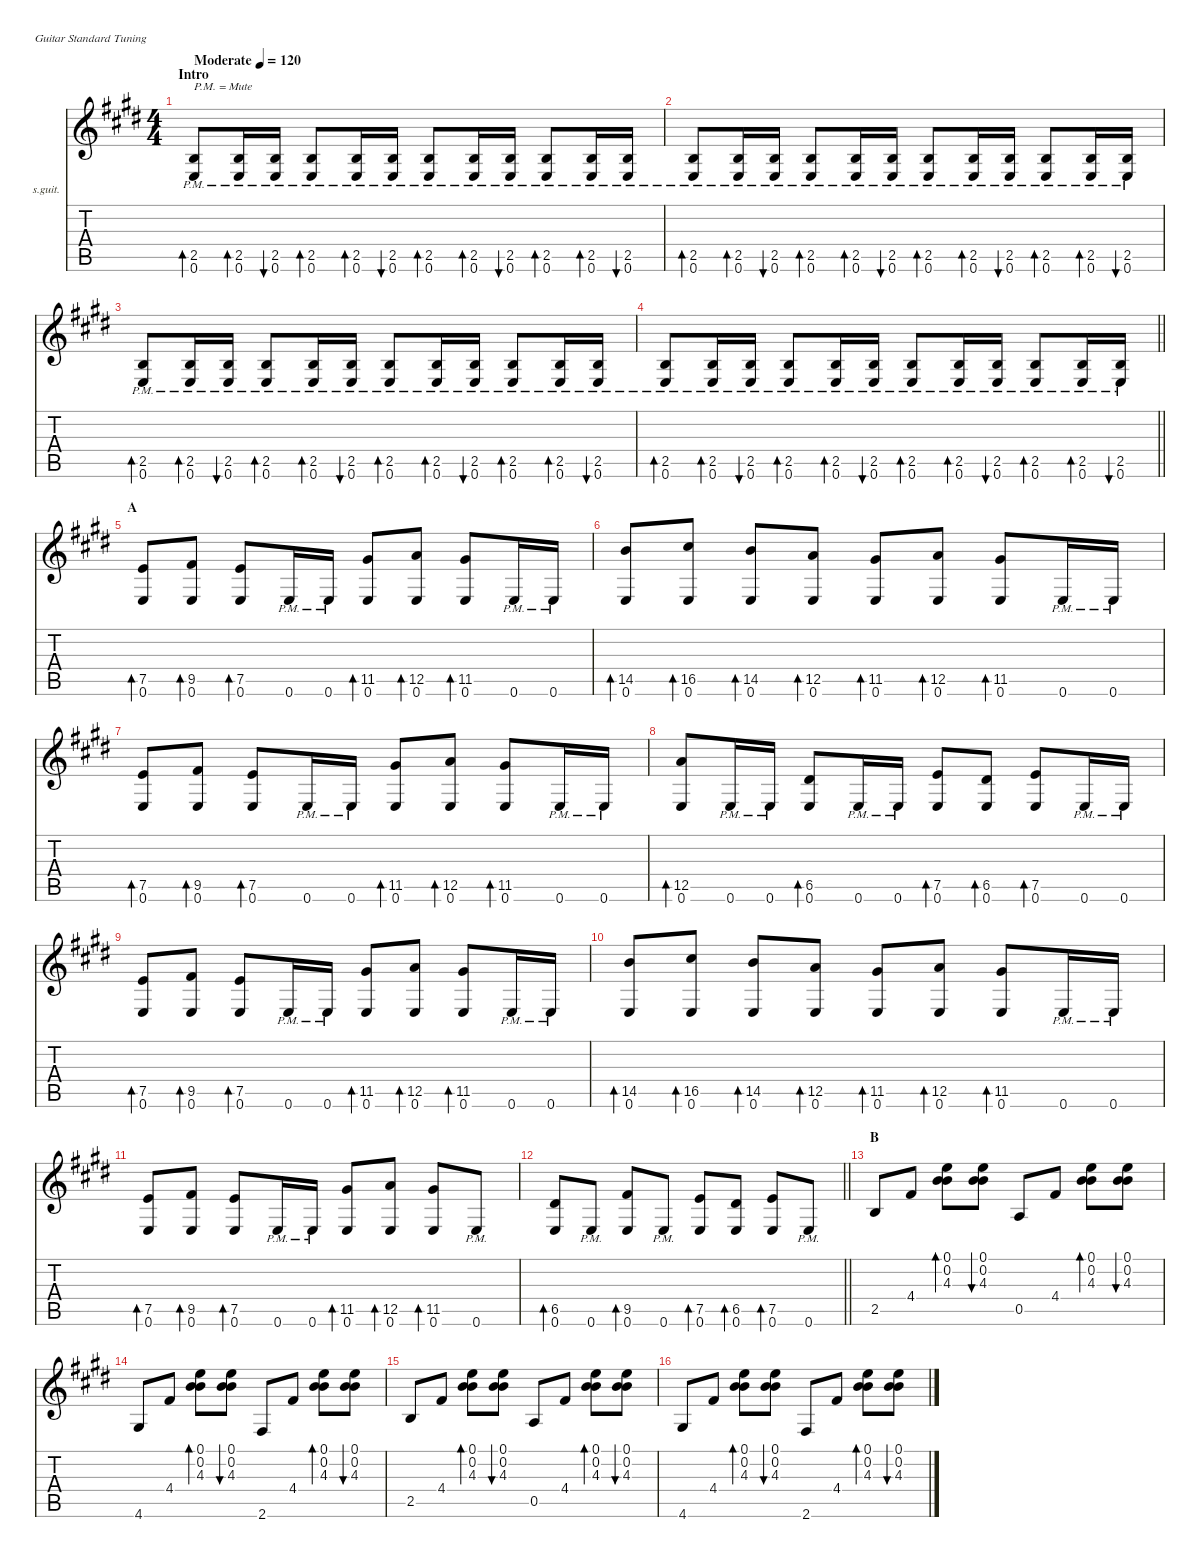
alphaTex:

\hideDynamics
\bracketExtendMode nobrackets
\firstSystemTrackNameOrientation horizontal
\otherSystemsTrackNameOrientation horizontal
\track ("A.Guitar 1" "s.guit.") {instrument acousticguitarsteel}
\staff {score tabs}
\tuning (E4 B3 G3 D3 A2 E2)
\ts (4 4)
\beaming (8 2 2 2 2)
\section ("" "Intro")
\tempo (120 "Moderate")
\clef g2
\ks e
(2.5{pm acc forcenatural} 0.6{pm acc forcenatural}).8{bd 30 txt "P.M. = Mute" dy f instrument acousticguitarsteel} (2.5{pm acc forcenatural} 0.6{pm acc forcenatural}).16{bd 30} (2.5{pm acc forcenatural} 0.6{pm acc forcenatural}).16{bu 30} (2.5{pm acc forcenatural} 0.6{pm acc forcenatural}).8{bd 30} (2.5{pm acc forcenatural} 0.6{pm acc forcenatural}).16{bd 30} (2.5{pm acc forcenatural} 0.6{pm acc forcenatural}).16{bu 30} (2.5{pm acc forcenatural} 0.6{pm acc forcenatural}).8{bd 30} (2.5{pm acc forcenatural} 0.6{pm acc forcenatural}).16{bd 30} (2.5{pm acc forcenatural} 0.6{pm acc forcenatural}).16{bu 30} (2.5{pm acc forcenatural} 0.6{pm acc forcenatural}).8{bd 30} (2.5{pm acc forcenatural} 0.6{pm acc forcenatural}).16{bd 30} (2.5{pm acc forcenatural} 0.6{pm acc forcenatural}).16{bu 30} |
(2.5{pm acc forcenatural} 0.6{pm acc forcenatural}).8{bd 30} (2.5{pm acc forcenatural} 0.6{pm acc forcenatural}).16{bd 30} (2.5{pm acc forcenatural} 0.6{pm acc forcenatural}).16{bu 30} (2.5{pm acc forcenatural} 0.6{pm acc forcenatural}).8{bd 30} (2.5{pm acc forcenatural} 0.6{pm acc forcenatural}).16{bd 30} (2.5{pm acc forcenatural} 0.6{pm acc forcenatural}).16{bu 30} (2.5{pm acc forcenatural} 0.6{pm acc forcenatural}).8{bd 30} (2.5{pm acc forcenatural} 0.6{pm acc forcenatural}).16{bd 30} (2.5{pm acc forcenatural} 0.6{pm acc forcenatural}).16{bu 30} (2.5{pm acc forcenatural} 0.6{pm acc forcenatural}).8{bd 30} (2.5{pm acc forcenatural} 0.6{pm acc forcenatural}).16{bd 30} (2.5{pm acc forcenatural} 0.6{pm acc forcenatural}).16{bu 30} |
(2.5{pm acc forcenatural} 0.6{pm acc forcenatural}).8{bd 30} (2.5{pm acc forcenatural} 0.6{pm acc forcenatural}).16{bd 30} (2.5{pm acc forcenatural} 0.6{pm acc forcenatural}).16{bu 30} (2.5{pm acc forcenatural} 0.6{pm acc forcenatural}).8{bd 30} (2.5{pm acc forcenatural} 0.6{pm acc forcenatural}).16{bd 30} (2.5{pm acc forcenatural} 0.6{pm acc forcenatural}).16{bu 30} (2.5{pm acc forcenatural} 0.6{pm acc forcenatural}).8{bd 30} (2.5{pm acc forcenatural} 0.6{pm acc forcenatural}).16{bd 30} (2.5{pm acc forcenatural} 0.6{pm acc forcenatural}).16{bu 30} (2.5{pm acc forcenatural} 0.6{pm acc forcenatural}).8{bd 30} (2.5{pm acc forcenatural} 0.6{pm acc forcenatural}).16{bd 30} (2.5{pm acc forcenatural} 0.6{pm acc forcenatural}).16{bu 30} |
\barLineRight lightlight
(2.5{pm acc forcenatural} 0.6{pm acc forcenatural}).8{bd 30} (2.5{pm acc forcenatural} 0.6{pm acc forcenatural}).16{bd 30} (2.5{pm acc forcenatural} 0.6{pm acc forcenatural}).16{bu 30} (2.5{pm acc forcenatural} 0.6{pm acc forcenatural}).8{bd 30} (2.5{pm acc forcenatural} 0.6{pm acc forcenatural}).16{bd 30} (2.5{pm acc forcenatural} 0.6{pm acc forcenatural}).16{bu 30} (2.5{pm acc forcenatural} 0.6{pm acc forcenatural}).8{bd 30} (2.5{pm acc forcenatural} 0.6{pm acc forcenatural}).16{bd 30} (2.5{pm acc forcenatural} 0.6{pm acc forcenatural}).16{bu 30} (2.5{pm acc forcenatural} 0.6{pm acc forcenatural}).8{bd 30} (2.5{pm acc forcenatural} 0.6{pm acc forcenatural}).16{bd 30} (2.5{pm acc forcenatural} 0.6{pm acc forcenatural}).16{bu 30} |
\section ("" "A")
(7.5{acc forcenatural} 0.6{acc forcenatural}).8{bd 30} (9.5{acc #} 0.6{acc forcenatural}).8{bd 30} (7.5{acc forcenatural} 0.6{acc forcenatural}).8{bd 30} 0.6{pm acc forcenatural}.16 0.6{pm acc forcenatural}.16 (11.5{acc #} 0.6{acc forcenatural}).8{bd 30} (12.5{acc forcenatural} 0.6{acc forcenatural}).8{bd 30} (11.5{acc #} 0.6{acc forcenatural}).8{bd 30} 0.6{pm acc forcenatural}.16 0.6{pm acc forcenatural}.16 |
(14.5{acc forcenatural} 0.6{acc forcenatural}).8{bd 30} (16.5{acc #} 0.6{acc forcenatural}).8{bd 30} (14.5{acc forcenatural} 0.6{acc forcenatural}).8{bd 30} (12.5{acc forcenatural} 0.6{acc forcenatural}).8{bd 30} (11.5{acc #} 0.6{acc forcenatural}).8{bd 30} (12.5{acc forcenatural} 0.6{acc forcenatural}).8{bd 30} (11.5{acc #} 0.6{acc forcenatural}).8{bd 30} 0.6{pm acc forcenatural}.16 0.6{pm acc forcenatural}.16 |
(7.5{acc forcenatural} 0.6{acc forcenatural}).8{bd 30} (9.5{acc #} 0.6{acc forcenatural}).8{bd 30} (7.5{acc forcenatural} 0.6{acc forcenatural}).8{bd 30} 0.6{pm acc forcenatural}.16 0.6{pm acc forcenatural}.16 (11.5{acc #} 0.6{acc forcenatural}).8{bd 30} (12.5{acc forcenatural} 0.6{acc forcenatural}).8{bd 30} (11.5{acc #} 0.6{acc forcenatural}).8{bd 30} 0.6{pm acc forcenatural}.16 0.6{pm acc forcenatural}.16 |
(12.5{acc forcenatural} 0.6{acc forcenatural}).8{bd 30} 0.6{pm acc forcenatural}.16 0.6{pm acc forcenatural}.16 (6.5{acc #} 0.6{acc forcenatural}).8{bd 30} 0.6{pm acc forcenatural}.16 0.6{pm acc forcenatural}.16 (7.5{acc forcenatural} 0.6{acc forcenatural}).8{bd 30} (6.5{acc #} 0.6{acc forcenatural}).8{bd 30} (7.5{acc forcenatural} 0.6{acc forcenatural}).8{bd 30} 0.6{pm acc forcenatural}.16 0.6{pm acc forcenatural}.16 |
(7.5{acc forcenatural} 0.6{acc forcenatural}).8{bd 30} (9.5{acc #} 0.6{acc forcenatural}).8{bd 30} (7.5{acc forcenatural} 0.6{acc forcenatural}).8{bd 30} 0.6{pm acc forcenatural}.16 0.6{pm acc forcenatural}.16 (11.5{acc #} 0.6{acc forcenatural}).8{bd 30} (12.5{acc forcenatural} 0.6{acc forcenatural}).8{bd 30} (11.5{acc #} 0.6{acc forcenatural}).8{bd 30} 0.6{pm acc forcenatural}.16 0.6{pm acc forcenatural}.16 |
(14.5{acc forcenatural} 0.6{acc forcenatural}).8{bd 30} (16.5{acc #} 0.6{acc forcenatural}).8{bd 30} (14.5{acc forcenatural} 0.6{acc forcenatural}).8{bd 30} (12.5{acc forcenatural} 0.6{acc forcenatural}).8{bd 30} (11.5{acc #} 0.6{acc forcenatural}).8{bd 30} (12.5{acc forcenatural} 0.6{acc forcenatural}).8{bd 30} (11.5{acc #} 0.6{acc forcenatural}).8{bd 30} 0.6{pm acc forcenatural}.16 0.6{pm acc forcenatural}.16 |
(7.5{acc forcenatural} 0.6{acc forcenatural}).8{bd 30} (9.5{acc #} 0.6{acc forcenatural}).8{bd 30} (7.5{acc forcenatural} 0.6{acc forcenatural}).8{bd 30} 0.6{pm acc forcenatural}.16 0.6{pm acc forcenatural}.16 (11.5{acc #} 0.6{acc forcenatural}).8{bd 30} (12.5{acc forcenatural} 0.6{acc forcenatural}).8{bd 30} (11.5{acc #} 0.6{acc forcenatural}).8{bd 30} 0.6{pm acc forcenatural}.8 |
\barLineRight lightlight
(6.5{acc #} 0.6{acc forcenatural}).8{bd 30} 0.6{pm acc forcenatural}.8 (9.5{acc #} 0.6{acc forcenatural}).8{bd 30} 0.6{pm acc forcenatural}.8 (7.5{acc forcenatural} 0.6{acc forcenatural}).8{bd 30} (6.5{acc #} 0.6{acc forcenatural}).8{bd 30} (7.5{acc forcenatural} 0.6{acc forcenatural}).8{bd 30} 0.6{pm acc forcenatural}.8 |
\section ("" "B")
2.5{acc forcenatural}.8 4.4{acc #}.8 (0.1{acc forcenatural} 0.2{acc forcenatural} 4.3{acc forcenatural}).8{bd 30} (0.1{acc forcenatural} 0.2{acc forcenatural} 4.3{acc forcenatural}).8{bu 30} 0.5{acc forcenatural}.8 4.4{acc #}.8 (0.1{acc forcenatural} 0.2{acc forcenatural} 4.3{acc forcenatural}).8{bd 30} (0.1{acc forcenatural} 0.2{acc forcenatural} 4.3{acc forcenatural}).8{bu 30} |
4.6{acc #}.8 4.4{acc #}.8 (0.1{acc forcenatural} 0.2{acc forcenatural} 4.3{acc forcenatural}).8{bd 30} (0.1{acc forcenatural} 0.2{acc forcenatural} 4.3{acc forcenatural}).8{bu 30} 2.6{acc #}.8 4.4{acc #}.8 (0.1{acc forcenatural} 0.2{acc forcenatural} 4.3{acc forcenatural}).8{bd 30} (0.1{acc forcenatural} 0.2{acc forcenatural} 4.3{acc forcenatural}).8{bu 30} |
2.5{acc forcenatural}.8 4.4{acc #}.8 (0.1{acc forcenatural} 0.2{acc forcenatural} 4.3{acc forcenatural}).8{bd 30} (0.1{acc forcenatural} 0.2{acc forcenatural} 4.3{acc forcenatural}).8{bu 30} 0.5{acc forcenatural}.8 4.4{acc #}.8 (0.1{acc forcenatural} 0.2{acc forcenatural} 4.3{acc forcenatural}).8{bd 30} (0.1{acc forcenatural} 0.2{acc forcenatural} 4.3{acc forcenatural}).8{bu 30} |
4.6{acc #}.8 4.4{acc #}.8 (0.1{acc forcenatural} 0.2{acc forcenatural} 4.3{acc forcenatural}).8{bd 30} (0.1{acc forcenatural} 0.2{acc forcenatural} 4.3{acc forcenatural}).8{bu 30} 2.6{acc #}.8 4.4{acc #}.8 (0.1{acc forcenatural} 0.2{acc forcenatural} 4.3{acc forcenatural}).8{bd 30} (0.1{acc forcenatural} 0.2{acc forcenatural} 4.3{acc forcenatural}).8{bu 30}
